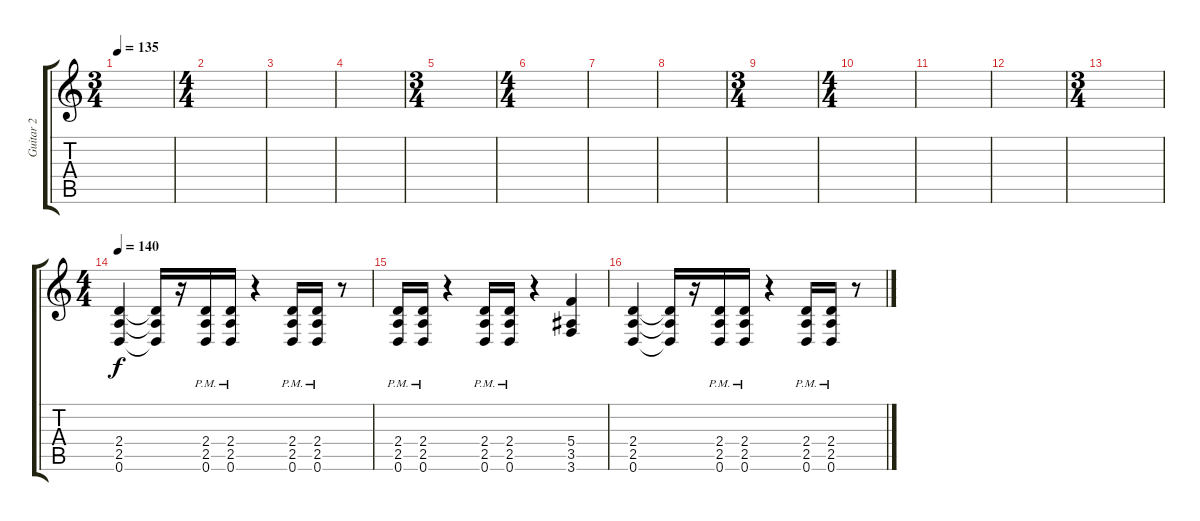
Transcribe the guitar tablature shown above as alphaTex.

\track ("Guitar 2" "Guitar 2") {instrument distortionguitar}
\staff {score tabs}
\tuning (D4 A3 F3 C3 G2 D2) {hide}
\ts (3 4)
\tempo 135
\clef g2
\ks c
|
\ts (4 4)
|
|
|
\ts (3 4)
|
\ts (4 4)
|
|
|
\ts (3 4)
|
\ts (4 4)
|
|
|
\ts (3 4)
|
\ts (4 4)
\tempo 140
(2.4 2.5 0.6).4 (2.4{t} 2.5{t} 0.6{t}).16 r.16 (2.4{pm} 2.5{pm} 0.6{pm}).16 (2.4{pm} 2.5{pm} 0.6{pm}).16 r.4 (2.4{pm} 2.5{pm} 0.6{pm}).16 (2.4{pm} 2.5{pm} 0.6{pm}).16 r.8 |
(2.4{pm} 2.5{pm} 0.6{pm}).16 (2.4{pm} 2.5{pm} 0.6{pm}).16 r.4 (2.4{pm} 2.5{pm} 0.6{pm}).16 (2.4{pm} 2.5{pm} 0.6{pm}).16 r.4 (5.4 3.5 3.6).4 |
(2.4 2.5 0.6).4 (2.4{t} 2.5{t} 0.6{t}).16 r.16 (2.4{pm} 2.5{pm} 0.6{pm}).16 (2.4{pm} 2.5{pm} 0.6{pm}).16 r.4 (2.4{pm} 2.5{pm} 0.6{pm}).16 (2.4{pm} 2.5{pm} 0.6{pm}).16 r.8
